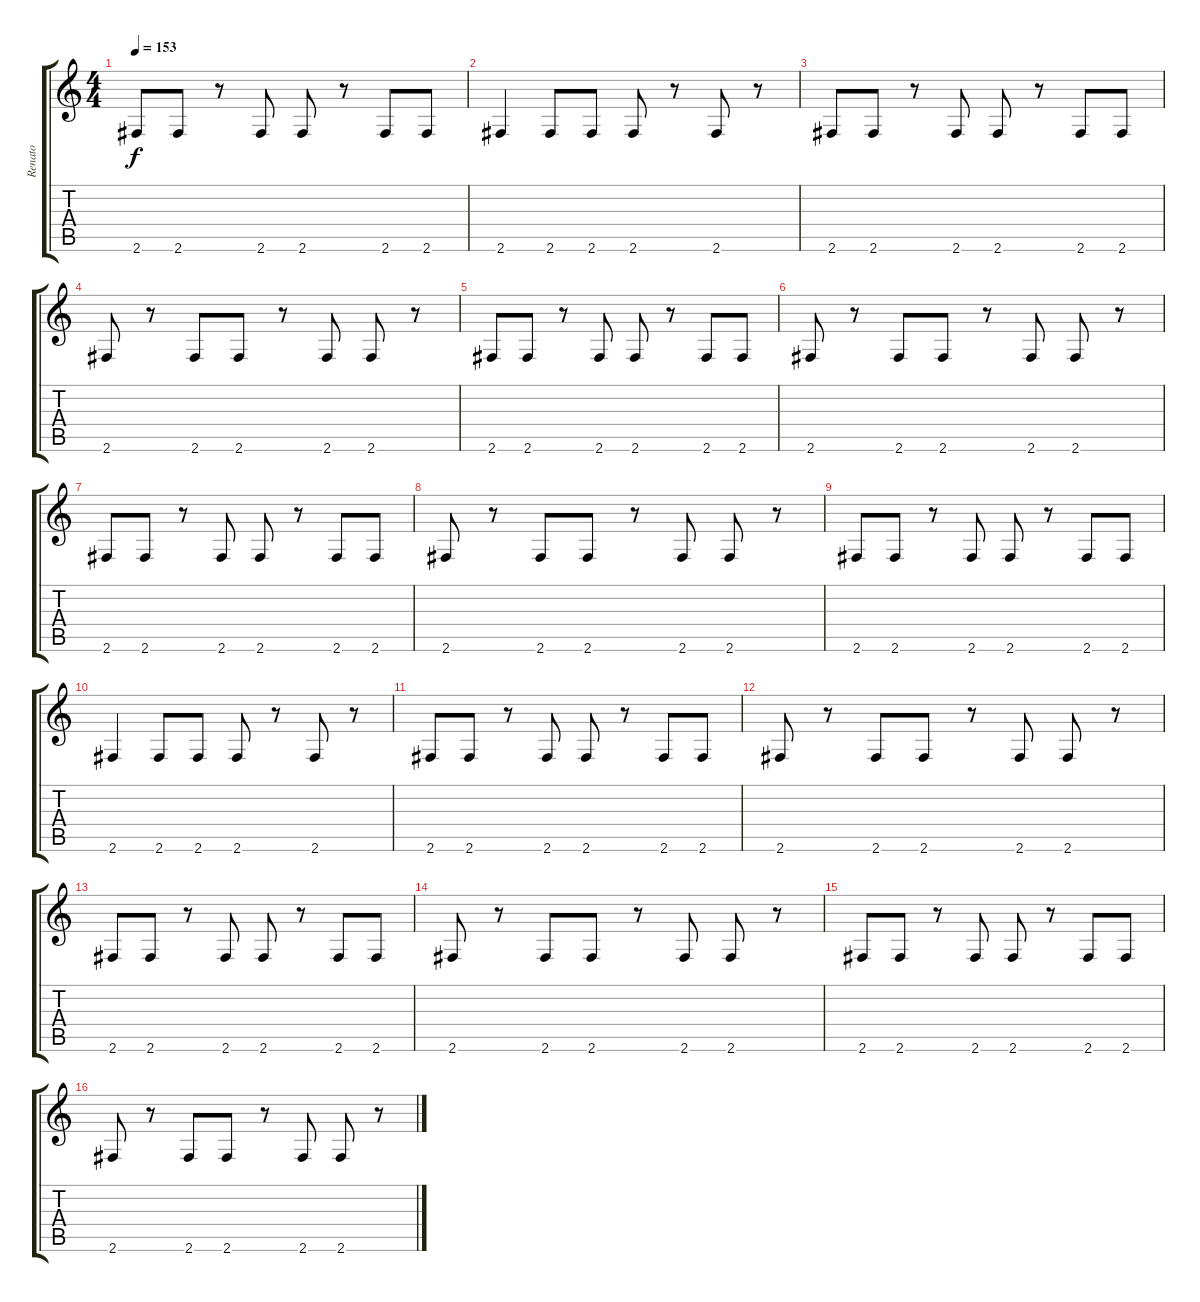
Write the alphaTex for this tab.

\track ("Renato" "Renato") {instrument distortionguitar}
\staff {score tabs}
\tuning (E4 B3 G3 D3 A2 E2) {hide}
\ts (4 4)
\tempo 153
\clef g2
\ks c
2.6.8{dy f} 2.6.8 r.8 2.6.8 2.6.8 r.8 2.6.8 2.6.8 |
2.6.4 2.6.8 2.6.8 2.6.8 r.8 2.6.8 r.8 |
2.6.8 2.6.8 r.8 2.6.8 2.6.8 r.8 2.6.8 2.6.8 |
2.6.8 r.8 2.6.8 2.6.8 r.8 2.6.8 2.6.8 r.8 |
2.6.8 2.6.8 r.8 2.6.8 2.6.8 r.8 2.6.8 2.6.8 |
2.6.8 r.8 2.6.8 2.6.8 r.8 2.6.8 2.6.8 r.8 |
2.6.8 2.6.8 r.8 2.6.8 2.6.8 r.8 2.6.8 2.6.8 |
2.6.8 r.8 2.6.8 2.6.8 r.8 2.6.8 2.6.8 r.8 |
2.6.8 2.6.8 r.8 2.6.8 2.6.8 r.8 2.6.8 2.6.8 |
2.6.4 2.6.8 2.6.8 2.6.8 r.8 2.6.8 r.8 |
2.6.8 2.6.8 r.8 2.6.8 2.6.8 r.8 2.6.8 2.6.8 |
2.6.8 r.8 2.6.8 2.6.8 r.8 2.6.8 2.6.8 r.8 |
2.6.8 2.6.8 r.8 2.6.8 2.6.8 r.8 2.6.8 2.6.8 |
2.6.8 r.8 2.6.8 2.6.8 r.8 2.6.8 2.6.8 r.8 |
2.6.8 2.6.8 r.8 2.6.8 2.6.8 r.8 2.6.8 2.6.8 |
2.6.8 r.8 2.6.8 2.6.8 r.8 2.6.8 2.6.8 r.8
